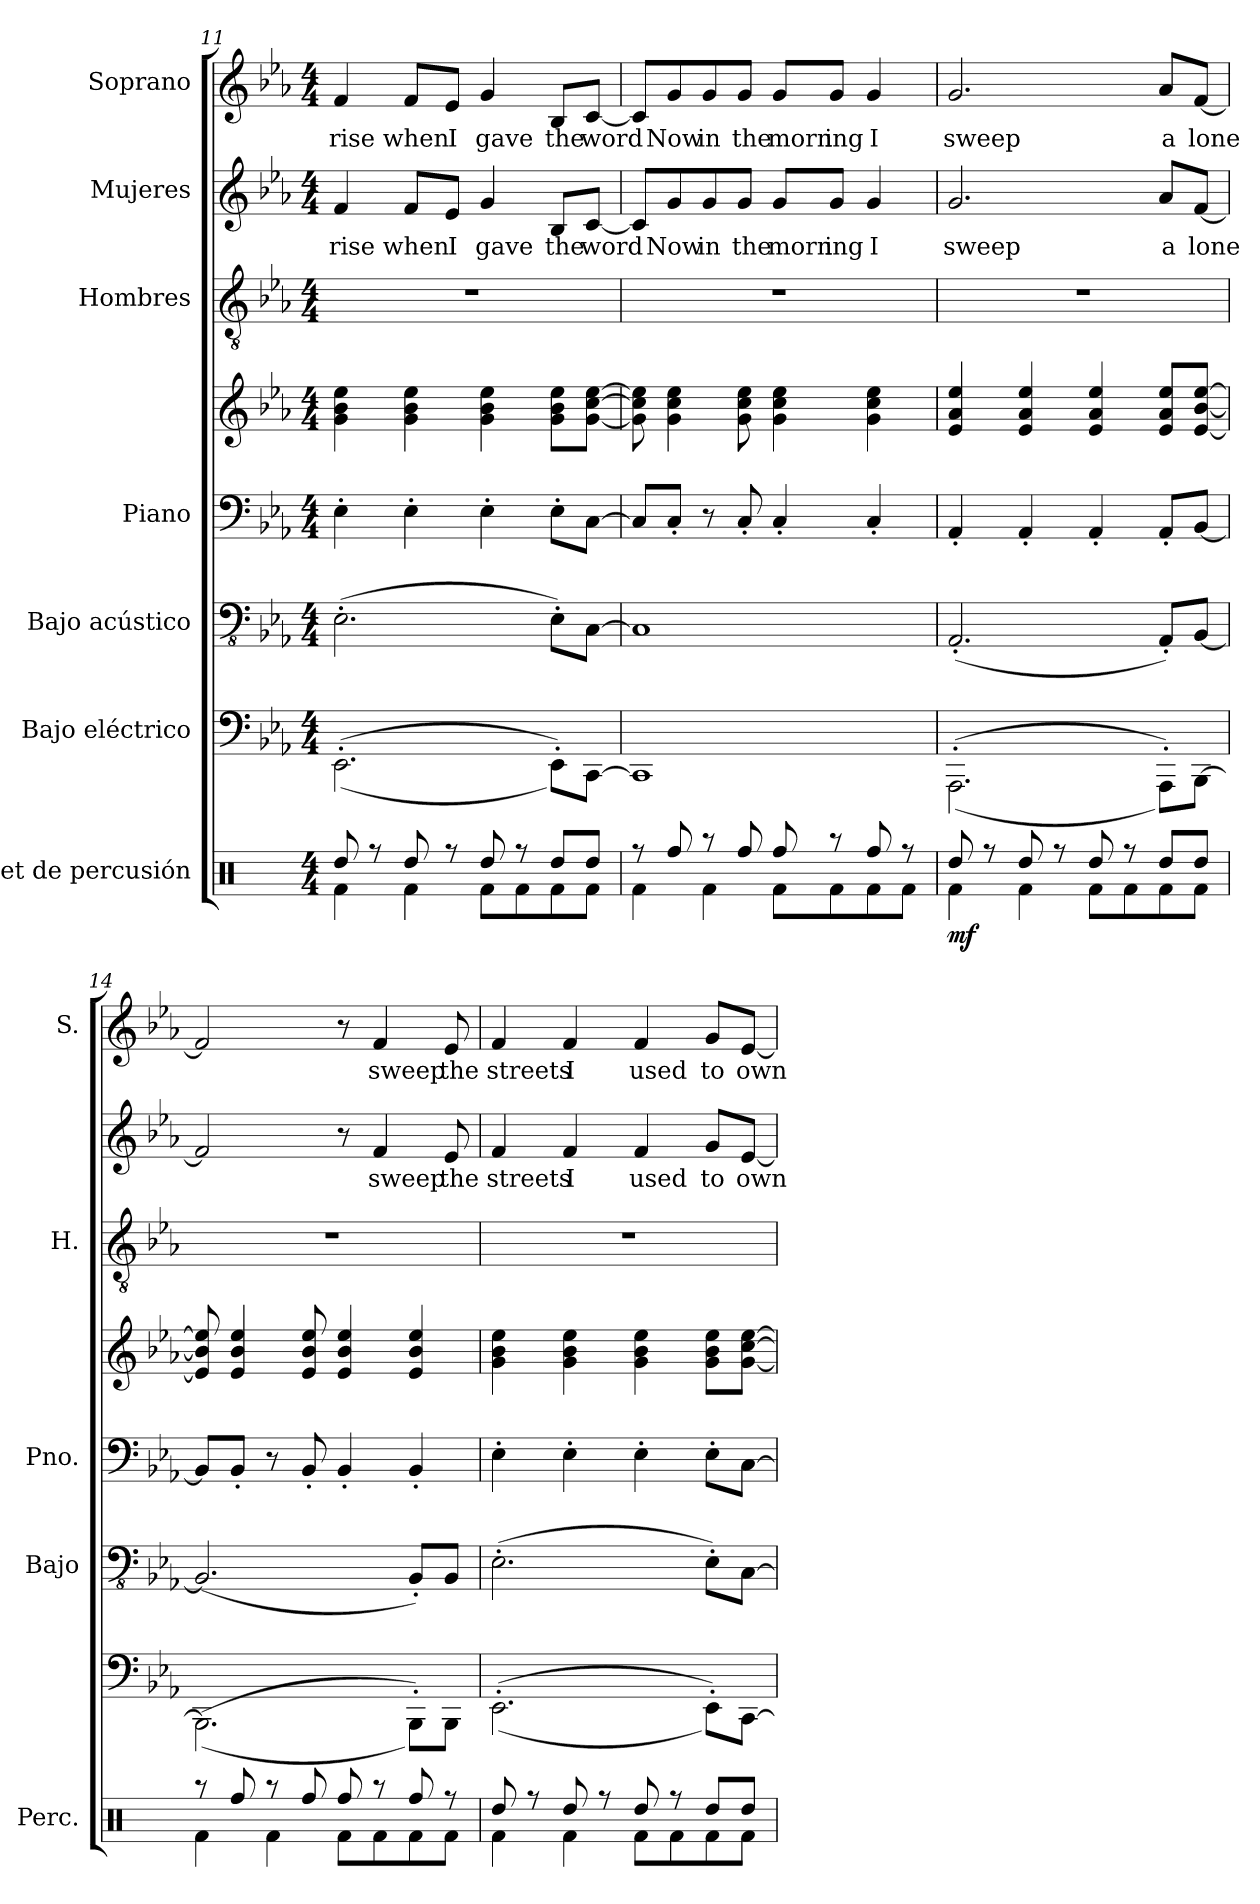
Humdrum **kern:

**kern	**dynam	**kern	**kern	**kern	**kern	**kern	**kern	**text	**kern	**text
*part7	*part7	*part6	*part5	*part4	*part4	*part3	*part2	*part2	*part1	*part1
*staff8	*staff8	*staff7	*staff6	*staff5	*staff4	*staff3	*staff2	*staff2	*staff1	*staff1
*I"Set de percusión	*	*I"Bajo eléctrico	*I"Bajo acústico	*I"Piano	*	*I"Hombres	*I"Mujeres	*	*I"Soprano	*
*I'Perc.	*	*	*I'Bajo	*I'Pno.	*	*I'H.	*	*	*I'S.	*
!!LO:LB:g=z
*clefX	*	*	*clefFv4	*clefF4	*clefG2	*clefGv2	*clefG2	*	*clefG2	*
*	*	*ITrd7c12	*	*	*	*	*	*	*	*
*k[]	*	*k[b-e-a-]	*k[b-e-a-]	*k[b-e-a-]	*k[b-e-a-]	*k[b-e-a-]	*k[b-e-a-]	*	*k[b-e-a-]	*
*M4/4	*	*M4/4	*M4/4	*M4/4	*M4/4	*M4/4	*M4/4	*	*M4/4	*
=11	=11	=11	=11	=11	=11	=11	=11	=11	=11	=11
*^	*	*	*	*	*	*	*	*	*	*
!	!	!	!	!	!	!	!	!	!LO:LY:b	!	!LO:LY:b
8Rdd/	4Rf\	.	((2.EEE-'\	(2.EE-'\	4E-'\	4g\ 4b-\ 4ee-\	1r	4f/	rise	4f/	rise
8r	.	.	.	.	.	.	.	.	.	.	.
!	!	!	!	!	!	!	!	!	!LO:LY:b	!	!LO:LY:b
8Rdd/	4Rf\	.	.	.	4E-'\	4g\ 4b-\ 4ee-\	.	8f/L	when	8f/L	when
!	!	!	!	!	!	!	!	!	!LO:LY:b	!	!LO:LY:b
8r	.	.	.	.	.	.	.	8e-/J	I	8e-/J	I
!	!	!	!	!	!	!	!	!	!LO:LY:b	!	!LO:LY:b
8Rdd/	8Rf\L	.	.	.	4E-'\	4g\ 4b-\ 4ee-\	.	4g/	gave	4g/	gave
8r	8Rf\	.	.	.	.	.	.	.	.	.	.
!	!	!	!	!	!	!	!	!	!LO:LY:b	!	!LO:LY:b
8Rdd/L	8Rf\	.	8EEE-'\L))	8EE-'\L)	8E-'\L	8g\ 8b-\ 8ee-\L	.	8B-/L	the	8B-/L	the
!	!	!	!	!	!	!	!	!	!LO:LY:b	!	!LO:LY:b
8Rdd/J	8Rf\J	.	[8CCC\J	[8CC\J	[8C\J	[8g\ [8cc\ [8ee-\J	.	[8c/J	word	[8c/J	word
=12	=12	=12	=12	=12	=12	=12	=12	=12	=12	=12	=12
8r	4Rf\	.	1CCC]	1CC]	8C/L]	8g\] 8cc\] 8ee-\]	1r	8c/L]	.	8c/L]	.
!	!	!	!	!	!	!	!	!	!LO:LY:b	!	!LO:LY:b
8Rff/	.	.	.	.	8C'/J	4g\ 4cc\ 4ee-\	.	8g/	Now	8g/	Now
!	!	!	!	!	!	!	!	!	!LO:LY:b	!	!LO:LY:b
8r	4Rf\	.	.	.	8r	.	.	8g/	in	8g/	in
!	!	!	!	!	!	!	!	!	!LO:LY:b	!	!LO:LY:b
8Rff/	.	.	.	.	8C'/	8g\ 8cc\ 8ee-\	.	8g/J	the	8g/J	the
!	!	!	!	!	!	!	!	!	!LO:LY:b	!	!LO:LY:b
8Rff/	8Rf\L	.	.	.	4C'/	4g\ 4cc\ 4ee-\	.	8g/L	morn	8g/L	morn
!	!	!	!	!	!	!	!	!	!LO:LY:b	!	!LO:LY:b
8r	8Rf\	.	.	.	.	.	.	8g/J	ing	8g/J	ing
!	!	!	!	!	!	!	!	!	!LO:LY:b	!	!LO:LY:b
8Rff/	8Rf\	.	.	.	4C'/	4g\ 4cc\ 4ee-\	.	4g/	I	4g/	I
8r	8Rf\J	.	.	.	.	.	.	.	.	.	.
=13	=13	=13	=13	=13	=13	=13	=13	=13	=13	=13	=13
!	!	!LO:DY:b	!	!	!	!	!	!	!LO:LY:b	!	!LO:LY:b
8Rdd/	4Rf\	mf	((2.AAAA-'\	(2.AAA-'/	4AA-'/	4e-/ 4a-/ 4ee-/	1r	2.g/	sweep	2.g/	sweep
8r	.	.	.	.	.	.	.	.	.	.	.
8Rdd/	4Rf\	.	.	.	4AA-'/	4e-/ 4a-/ 4ee-/	.	.	.	.	.
8r	.	.	.	.	.	.	.	.	.	.	.
8Rdd/	8Rf\L	.	.	.	4AA-'/	4e-/ 4a-/ 4ee-/	.	.	.	.	.
8r	8Rf\	.	.	.	.	.	.	.	.	.	.
!	!	!	!	!	!	!	!	!	!LO:LY:b	!	!LO:LY:b
8Rdd/L	8Rf\	.	8AAAA-'\L))	8AAA-'/L)	8AA-'/L	8e-/ 8a-/ 8ee-/L	.	8a-/L	a	8a-/L	a
!	!	!	!	!	!	!	!	!	!LO:LY:b	!	!LO:LY:b
8Rdd/J	8Rf\J	.	[8BBBB-\J	[8BBB-/J	[8BB-/J	[8e-/ [8b-/ [8ee-/J	.	[8f/J	lone	[8f/J	lone
!!LO:PB:g=z
=14	=14	=14	=14	=14	=14	=14	=14	=14	=14	=14	=14
8r	4Rf\	.	((2.BBBB-\]	(2.BBB-/]	8BB-/L]	8e-/] 8b-/] 8ee-/]	1r	2f/]	.	2f/]	.
8Rff/	.	.	.	.	8BB-'/J	4e-/ 4b-/ 4ee-/	.	.	.	.	.
8r	4Rf\	.	.	.	8r	.	.	.	.	.	.
8Rff/	.	.	.	.	8BB-'/	8e-/ 8b-/ 8ee-/	.	.	.	.	.
8Rff/	8Rf\L	.	.	.	4BB-'/	4e-/ 4b-/ 4ee-/	.	8r	.	8r	.
!	!	!	!	!	!	!	!	!	!LO:LY:b	!	!LO:LY:b
8r	8Rf\	.	.	.	.	.	.	4f/	sweep	4f/	sweep
8Rff/	8Rf\	.	8BBBB-'\L))	8BBB-'/L)	4BB-'/	4e-/ 4b-/ 4ee-/	.	.	.	.	.
!	!	!	!	!	!	!	!	!	!LO:LY:b	!	!LO:LY:b
8r	8Rf\J	.	8BBBB-\J	8BBB-/J	.	.	.	8e-/	the	8e-/	the
=15	=15	=15	=15	=15	=15	=15	=15	=15	=15	=15	=15
!	!	!	!	!	!	!	!	!	!LO:LY:b	!	!LO:LY:b
8Rdd/	4Rf\	.	((2.EEE-'\	(2.EE-'\	4E-'\	4g\ 4b-\ 4ee-\	1r	4f/	streets	4f/	streets
8r	.	.	.	.	.	.	.	.	.	.	.
!	!	!	!	!	!	!	!	!	!LO:LY:b	!	!LO:LY:b
8Rdd/	4Rf\	.	.	.	4E-'\	4g\ 4b-\ 4ee-\	.	4f/	I	4f/	I
8r	.	.	.	.	.	.	.	.	.	.	.
!	!	!	!	!	!	!	!	!	!LO:LY:b	!	!LO:LY:b
8Rdd/	8Rf\L	.	.	.	4E-'\	4g\ 4b-\ 4ee-\	.	4f/	used	4f/	used
8r	8Rf\	.	.	.	.	.	.	.	.	.	.
!	!	!	!	!	!	!	!	!	!LO:LY:b	!	!LO:LY:b
8Rdd/L	8Rf\	.	8EEE-'\L))	8EE-'\L)	8E-'\L	8g\ 8b-\ 8ee-\L	.	8g/L	to	8g/L	to
!	!	!	!	!	!	!	!	!	!LO:LY:b	!	!LO:LY:b
8Rdd/J	8Rf\J	.	[8CCC\J	[8CC\J	[8C\J	[8g\ [8cc\ [8ee-\J	.	[8e-/J	own	[8e-/J	own
*v	*v	*	*	*	*	*	*	*	*	*	*
=	=	=	=	=	=	=	=	=	=	=
*-	*-	*-	*-	*-	*-	*-	*-	*-	*-	*-
